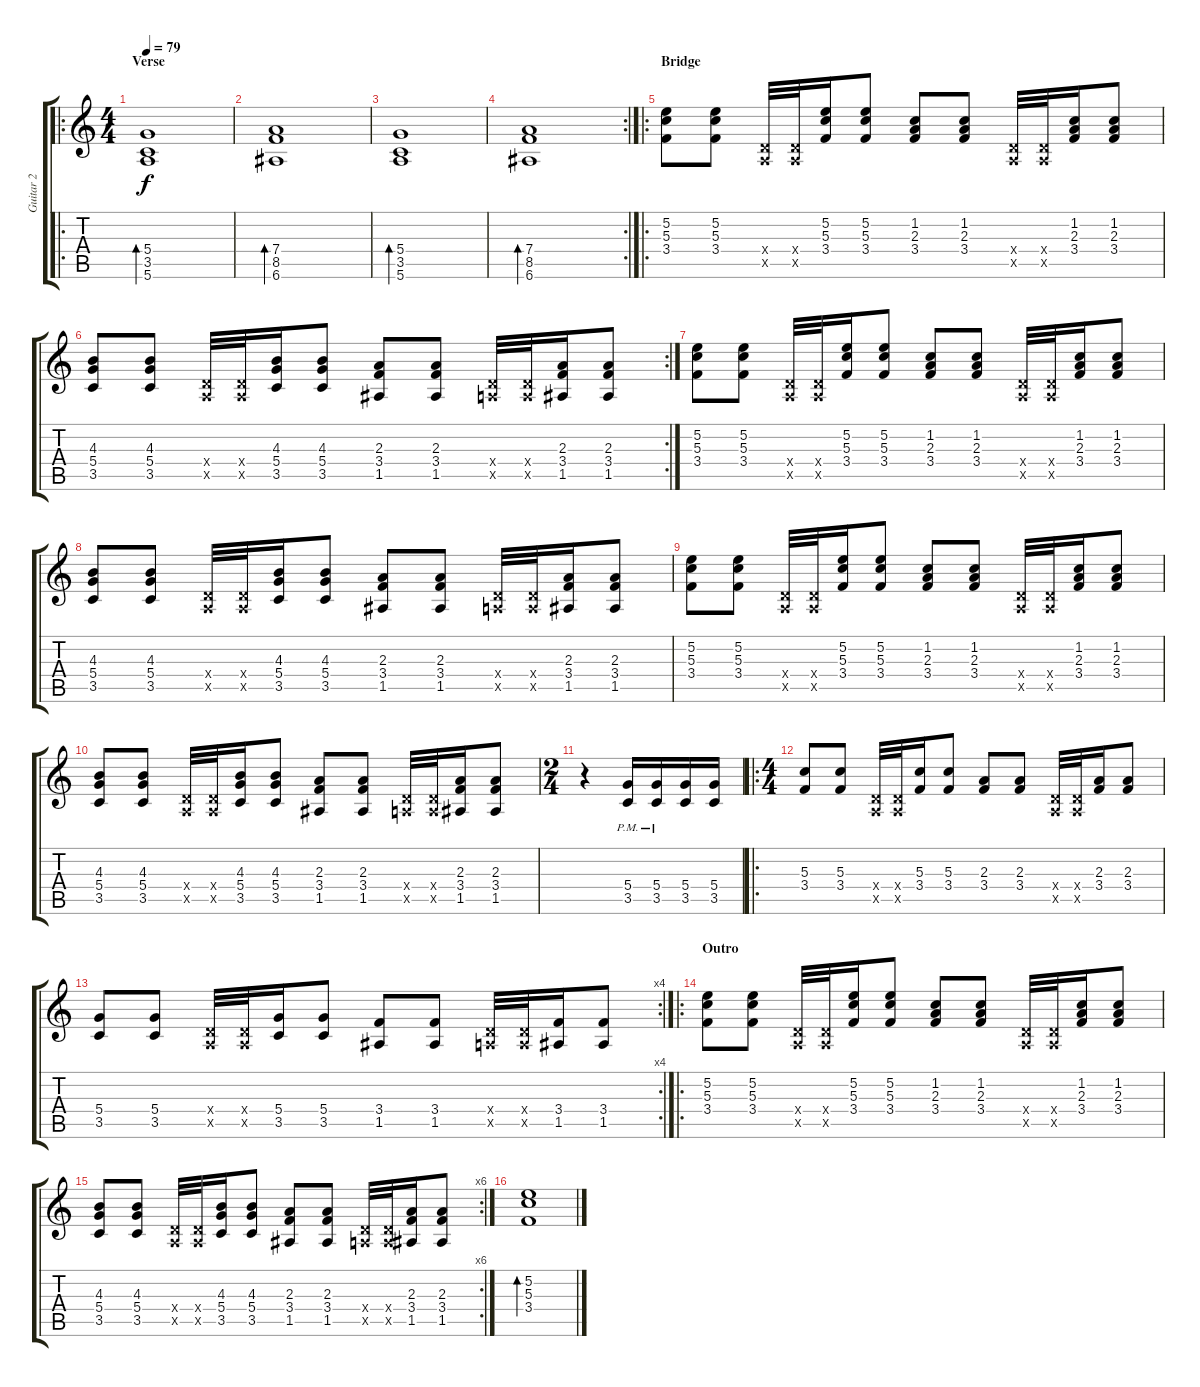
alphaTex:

\track ("Guitar 2" "Guitar 2") {instrument distortionguitar}
\staff {score tabs}
\tuning (E4 B3 G3 D3 A2 E2) {hide}
\ro
\ts (4 4)
\section ("" "Verse")
\tempo 79
\clef g2
\ks c
(5.4 3.5 5.6).1{bd 480 dy f} |
(7.4 8.5 6.6).1{bd 480} |
(5.4 3.5 5.6).1{bd 480} |
\rc 2
(7.4 8.5 6.6).1{bd 480} |
\ro
\section ("" "Bridge")
(5.2 5.3 3.4).8 (5.2 5.3 3.4).8 (0.4{x} 0.5{x}).32 (0.4{x} 0.5{x}).32 (5.2 5.3 3.4).16 (5.2 5.3 3.4).8 (1.2 2.3 3.4).8 (1.2 2.3 3.4).8 (0.4{x} 0.5{x}).32 (0.4{x} 0.5{x}).32 (1.2 2.3 3.4).16 (1.2 2.3 3.4).8 |
\rc 2
(4.3 5.4 3.5).8 (4.3 5.4 3.5).8 (0.4{x} 0.5{x}).32 (0.4{x} 0.5{x}).32 (4.3 5.4 3.5).16 (4.3 5.4 3.5).8 (2.3 3.4 1.5).8 (2.3 3.4 1.5).8 (0.4{x} 0.5{x}).32 (0.4{x} 0.5{x}).32 (2.3 3.4 1.5).16 (2.3 3.4 1.5).8 |
(5.2 5.3 3.4).8 (5.2 5.3 3.4).8 (0.4{x} 0.5{x}).32 (0.4{x} 0.5{x}).32 (5.2 5.3 3.4).16 (5.2 5.3 3.4).8 (1.2 2.3 3.4).8 (1.2 2.3 3.4).8 (0.4{x} 0.5{x}).32 (0.4{x} 0.5{x}).32 (1.2 2.3 3.4).16 (1.2 2.3 3.4).8 |
(4.3 5.4 3.5).8 (4.3 5.4 3.5).8 (0.4{x} 0.5{x}).32 (0.4{x} 0.5{x}).32 (4.3 5.4 3.5).16 (4.3 5.4 3.5).8 (2.3 3.4 1.5).8 (2.3 3.4 1.5).8 (0.4{x} 0.5{x}).32 (0.4{x} 0.5{x}).32 (2.3 3.4 1.5).16 (2.3 3.4 1.5).8 |
(5.2 5.3 3.4).8 (5.2 5.3 3.4).8 (0.4{x} 0.5{x}).32 (0.4{x} 0.5{x}).32 (5.2 5.3 3.4).16 (5.2 5.3 3.4).8 (1.2 2.3 3.4).8 (1.2 2.3 3.4).8 (0.4{x} 0.5{x}).32 (0.4{x} 0.5{x}).32 (1.2 2.3 3.4).16 (1.2 2.3 3.4).8 |
(4.3 5.4 3.5).8 (4.3 5.4 3.5).8 (0.4{x} 0.5{x}).32 (0.4{x} 0.5{x}).32 (4.3 5.4 3.5).16 (4.3 5.4 3.5).8 (2.3 3.4 1.5).8 (2.3 3.4 1.5).8 (0.4{x} 0.5{x}).32 (0.4{x} 0.5{x}).32 (2.3 3.4 1.5).16 (2.3 3.4 1.5).8 |
\ts (2 4)
r.4 (5.4{pm} 3.5{pm}).16 (5.4{pm} 3.5{pm}).16 (5.4 3.5).16 (5.4 3.5).16 |
\ro
\ts (4 4)
(5.3 3.4).8 (5.3 3.4).8 (0.4{x} 0.5{x}).32 (0.4{x} 0.5{x}).32 (5.3 3.4).16 (5.3 3.4).8 (2.3 3.4).8 (2.3 3.4).8 (0.4{x} 0.5{x}).32 (0.4{x} 0.5{x}).32 (2.3 3.4).16 (2.3 3.4).8 |
\rc 4
(5.4 3.5).8 (5.4 3.5).8 (0.4{x} 0.5{x}).32 (0.4{x} 0.5{x}).32 (5.4 3.5).16 (5.4 3.5).8 (3.4 1.5).8 (3.4 1.5).8 (0.4{x} 0.5{x}).32 (0.4{x} 0.5{x}).32 (3.4 1.5).16 (3.4 1.5).8 |
\ro
\section ("" "Outro")
(5.2 5.3 3.4).8 (5.2 5.3 3.4).8 (0.4{x} 0.5{x}).32 (0.4{x} 0.5{x}).32 (5.2 5.3 3.4).16 (5.2 5.3 3.4).8 (1.2 2.3 3.4).8 (1.2 2.3 3.4).8 (0.4{x} 0.5{x}).32 (0.4{x} 0.5{x}).32 (1.2 2.3 3.4).16 (1.2 2.3 3.4).8 |
\rc 6
(4.3 5.4 3.5).8 (4.3 5.4 3.5).8 (0.4{x} 0.5{x}).32 (0.4{x} 0.5{x}).32 (4.3 5.4 3.5).16 (4.3 5.4 3.5).8 (2.3 3.4 1.5).8 (2.3 3.4 1.5).8 (0.4{x} 0.5{x}).32 (0.4{x} 0.5{x}).32 (2.3 3.4 1.5).16 (2.3 3.4 1.5).8 |
(5.2 5.3 3.4).1{bd 480}
